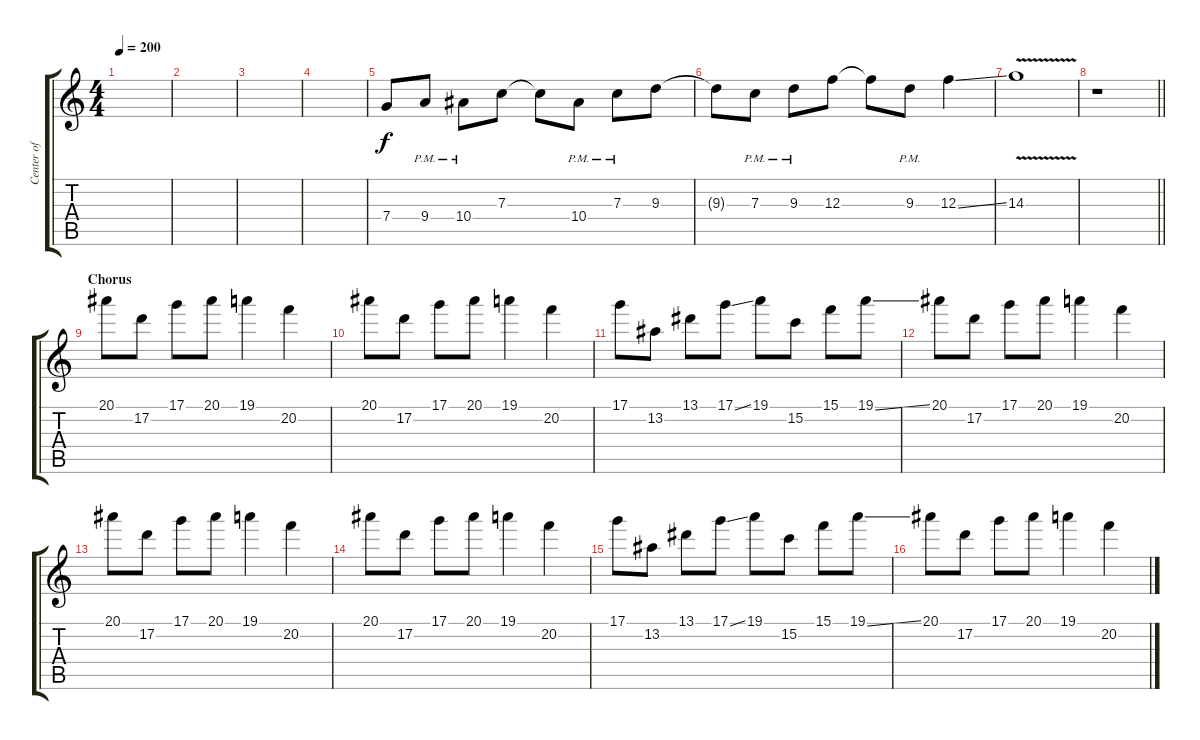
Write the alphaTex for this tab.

\track ("Center of 3" "Center of ") {instrument distortionguitar}
\staff {score tabs}
\tuning (D4 A3 F3 C3 G2 D2) {hide}
\ts (4 4)
\tempo 200
\clef g2
\ks c
|
|
|
|
7.4.8 9.4{pm}.8 10.4{pm}.8 7.3.8 7.3{t}.8 10.4{pm}.8 7.3{pm}.8 9.3.8 |
9.3{t}.8 7.3{pm}.8 9.3{pm}.8 12.3.8 12.3{t}.8 9.3{pm}.8 12.3{ss}.4 |
14.3{v}.1 |
\barLineRight lightlight
r.1 |
\section ("" "Chorus")
20.1.8 17.2.8 17.1.8 20.1.8 19.1.4 20.2.4 |
20.1.8 17.2.8 17.1.8 20.1.8 19.1.4 20.2.4 |
17.1.8 13.2.8 13.1.8 17.1{ss}.8 19.1.8 15.2.8 15.1.8 19.1{ss}.8 |
20.1.8 17.2.8 17.1.8 20.1.8 19.1.4 20.2.4 |
20.1.8 17.2.8 17.1.8 20.1.8 19.1.4 20.2.4 |
20.1.8 17.2.8 17.1.8 20.1.8 19.1.4 20.2.4 |
17.1.8 13.2.8 13.1.8 17.1{ss}.8 19.1.8 15.2.8 15.1.8 19.1{ss}.8 |
20.1.8 17.2.8 17.1.8 20.1.8 19.1.4 20.2.4
